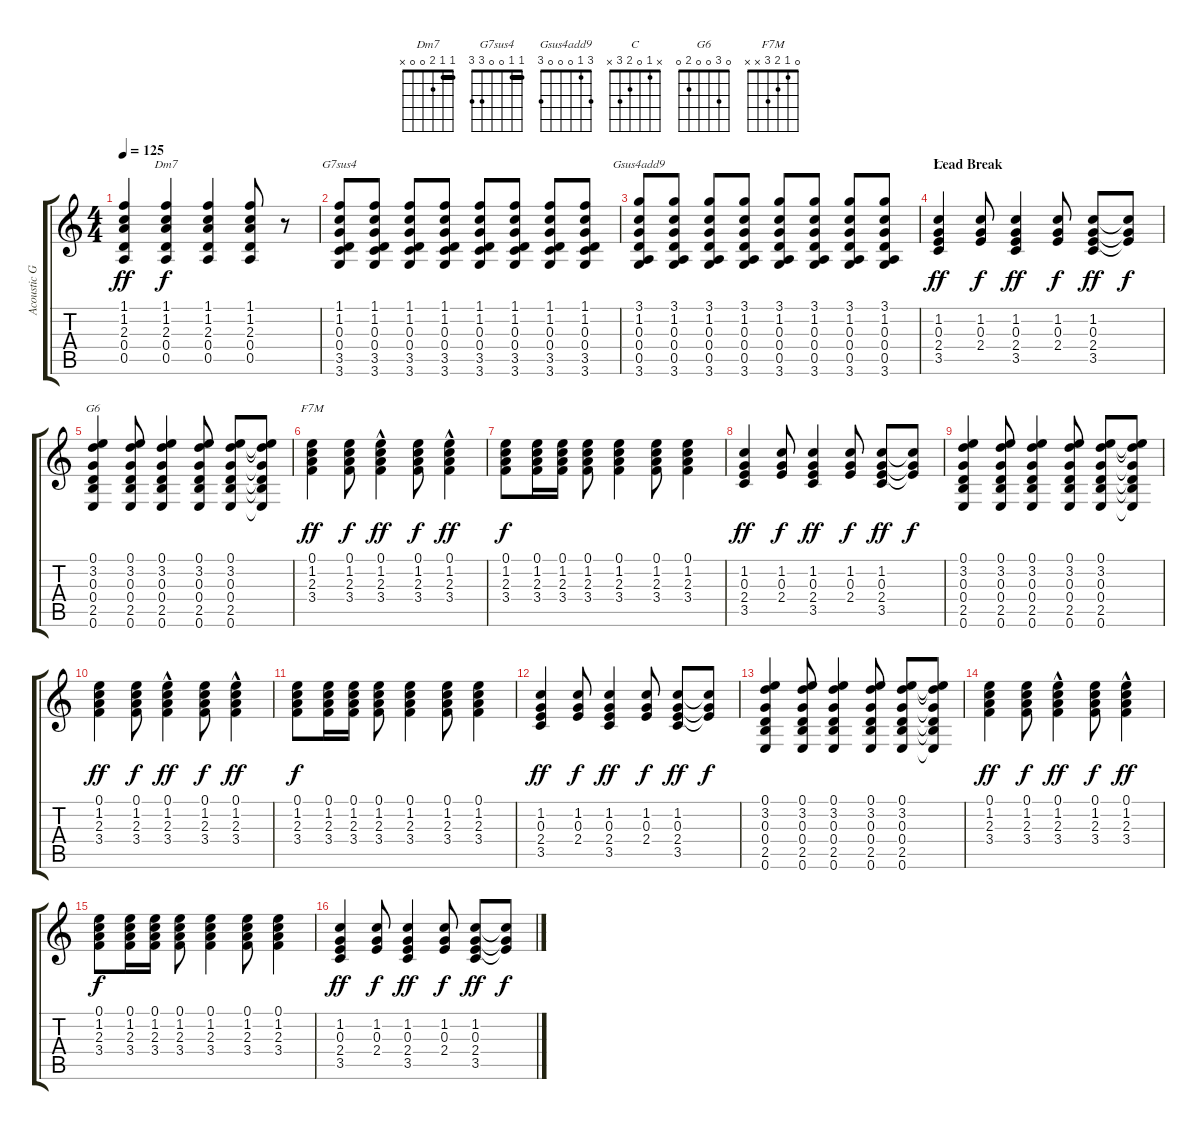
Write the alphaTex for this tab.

\track ("Acoustic Guitar" "Acoustic G") {instrument acousticguitarsteel}
\staff {score tabs}
\tuning (E4 B3 G3 D3 A2 E2) {hide}
\chord ("Dm7" 1 1 2 0 0 x) {barre 1}
\chord ("G7sus4" 1 1 0 0 3 3) {barre 1}
\chord ("Gsus4add9" 3 1 0 0 0 3)
\chord ("C" x 1 0 2 3 x)
\chord ("G6" 0 3 0 0 2 0)
\chord ("F7M" 0 1 2 3 x x)
\ts (4 4)
\tempo 125
\clef g2
\ks c
(1.1{t} 1.2{t} 2.3{t} 0.4{t} 0.5{t}).4{dy ff} (1.1 1.2 2.3 0.4 0.5).4{ch "Dm7" dy f} (1.1 1.2 2.3 0.4 0.5).4 (1.1 1.2 2.3 0.4 0.5).8 r.8 |
(1.1 1.2 0.3 0.4 3.5 3.6).8{ch "G7sus4"} (1.1 1.2 0.3 0.4 3.5 3.6).8 (1.1 1.2 0.3 0.4 3.5 3.6).8 (1.1 1.2 0.3 0.4 3.5 3.6).8 (1.1 1.2 0.3 0.4 3.5 3.6).8 (1.1 1.2 0.3 0.4 3.5 3.6).8 (1.1 1.2 0.3 0.4 3.5 3.6).8 (1.1 1.2 0.3 0.4 3.5 3.6).8 |
(3.1 1.2 0.3 0.4 0.5 3.6).8{ch "Gsus4add9"} (3.1 1.2 0.3 0.4 0.5 3.6).8 (3.1 1.2 0.3 0.4 0.5 3.6).8 (3.1 1.2 0.3 0.4 0.5 3.6).8 (3.1 1.2 0.3 0.4 0.5 3.6).8 (3.1 1.2 0.3 0.4 0.5 3.6).8 (3.1 1.2 0.3 0.4 0.5 3.6).8 (3.1 1.2 0.3 0.4 0.5 3.6).8 |
\section ("" "Lead Break")
(1.2 0.3 2.4 3.5).4{ch "C" dy ff} (1.2 0.3 2.4).8{dy f} (1.2 0.3 2.4 3.5).4{dy ff} (1.2 0.3 2.4).8{dy f} (1.2 0.3 2.4 3.5).8{dy ff} (1.2{t} 0.3{t} 2.4{t}).8{dy f} |
(0.1 3.2 0.3 0.4 2.5 0.6).4{ch "G6"} (0.1 3.2 0.3 0.4 2.5 0.6).8 (0.1 3.2 0.3 0.4 2.5 0.6).4 (0.1 3.2 0.3 0.4 2.5 0.6).8 (0.1 3.2 0.3 0.4 2.5 0.6).8 (0.1{t} 3.2{t} 0.3{t} 0.4{t} 2.5{t} 0.6{t}).8 |
(0.1 1.2 2.3 3.4).4{ch "F7M" dy ff} (0.1 1.2 2.3 3.4).8{dy f} (0.1 1.2 2.3 3.4{hac}).4{dy ff} (0.1 1.2 2.3 3.4).8{dy f} (0.1 1.2{hac} 2.3 3.4).4{dy ff} |
(0.1 1.2 2.3 3.4).8{dy f} (0.1 1.2 2.3 3.4).16 (0.1 1.2 2.3 3.4).16 (0.1 1.2 2.3 3.4).8 (0.1 1.2 2.3 3.4).4 (0.1 1.2 2.3 3.4).8 (0.1 1.2 2.3 3.4).4 |
(1.2 0.3 2.4 3.5).4{dy ff} (1.2 0.3 2.4).8{dy f} (1.2 0.3 2.4 3.5).4{dy ff} (1.2 0.3 2.4).8{dy f} (1.2 0.3 2.4 3.5).8{dy ff} (1.2{t} 0.3{t} 2.4{t}).8{dy f} |
(0.1 3.2 0.3 0.4 2.5 0.6).4 (0.1 3.2 0.3 0.4 2.5 0.6).8 (0.1 3.2 0.3 0.4 2.5 0.6).4 (0.1 3.2 0.3 0.4 2.5 0.6).8 (0.1 3.2 0.3 0.4 2.5 0.6).8 (0.1{t} 3.2{t} 0.3{t} 0.4{t} 2.5{t} 0.6{t}).8 |
(0.1 1.2 2.3 3.4).4{dy ff} (0.1 1.2 2.3 3.4).8{dy f} (0.1 1.2 2.3 3.4{hac}).4{dy ff} (0.1 1.2 2.3 3.4).8{dy f} (0.1 1.2{hac} 2.3 3.4).4{dy ff} |
(0.1 1.2 2.3 3.4).8{dy f} (0.1 1.2 2.3 3.4).16 (0.1 1.2 2.3 3.4).16 (0.1 1.2 2.3 3.4).8 (0.1 1.2 2.3 3.4).4 (0.1 1.2 2.3 3.4).8 (0.1 1.2 2.3 3.4).4 |
(1.2 0.3 2.4 3.5).4{dy ff} (1.2 0.3 2.4).8{dy f} (1.2 0.3 2.4 3.5).4{dy ff} (1.2 0.3 2.4).8{dy f} (1.2 0.3 2.4 3.5).8{dy ff} (1.2{t} 0.3{t} 2.4{t}).8{dy f} |
(0.1 3.2 0.3 0.4 2.5 0.6).4 (0.1 3.2 0.3 0.4 2.5 0.6).8 (0.1 3.2 0.3 0.4 2.5 0.6).4 (0.1 3.2 0.3 0.4 2.5 0.6).8 (0.1 3.2 0.3 0.4 2.5 0.6).8 (0.1{t} 3.2{t} 0.3{t} 0.4{t} 2.5{t} 0.6{t}).8 |
(0.1 1.2 2.3 3.4).4{dy ff} (0.1 1.2 2.3 3.4).8{dy f} (0.1 1.2 2.3 3.4{hac}).4{dy ff} (0.1 1.2 2.3 3.4).8{dy f} (0.1 1.2{hac} 2.3 3.4).4{dy ff} |
(0.1 1.2 2.3 3.4).8{dy f} (0.1 1.2 2.3 3.4).16 (0.1 1.2 2.3 3.4).16 (0.1 1.2 2.3 3.4).8 (0.1 1.2 2.3 3.4).4 (0.1 1.2 2.3 3.4).8 (0.1 1.2 2.3 3.4).4 |
(1.2 0.3 2.4 3.5).4{dy ff} (1.2 0.3 2.4).8{dy f} (1.2 0.3 2.4 3.5).4{dy ff} (1.2 0.3 2.4).8{dy f} (1.2 0.3 2.4 3.5).8{dy ff} (1.2{t} 0.3{t} 2.4{t}).8{dy f}
